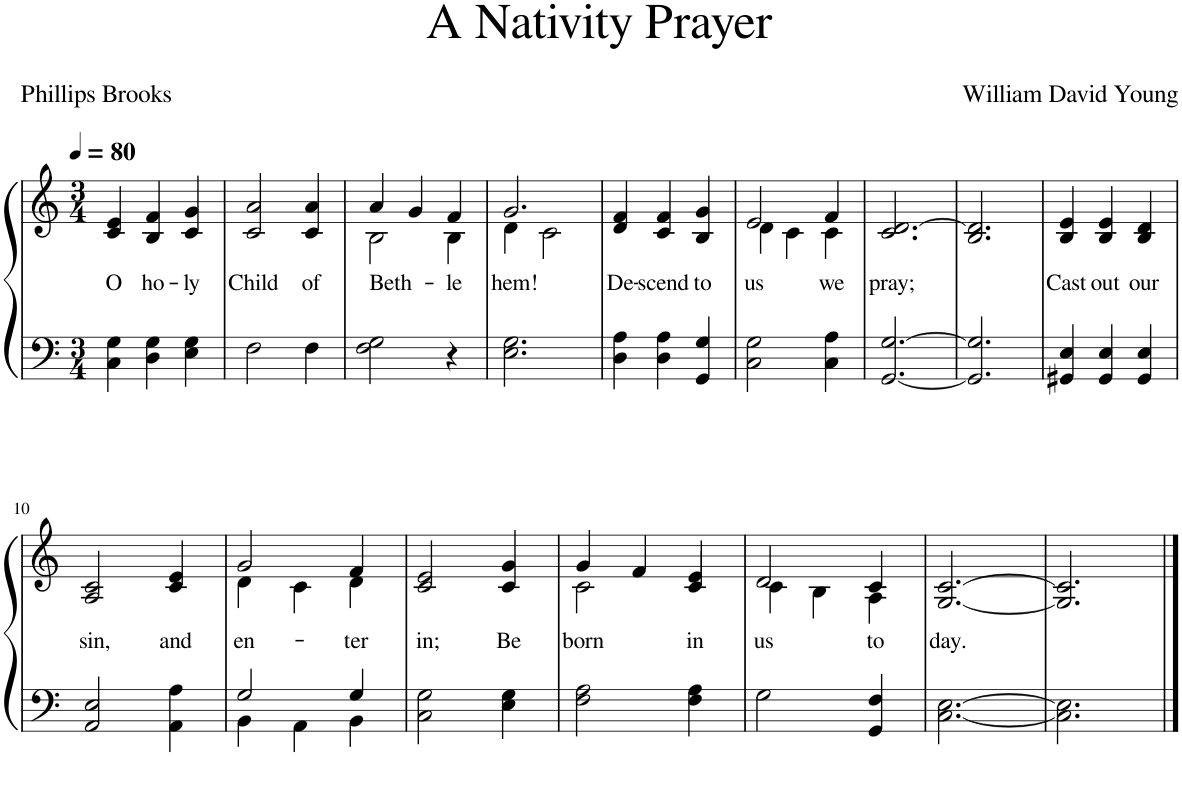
**kern	**kern	**text
*part1	*part1	*part1
*staff2	*staff1	*staff1
*I"Piano	*	*
*I'Pno.	*	*
*clefF4	*clefG2	*
*k[]	*k[]	*
*M3/4	*M3/4	*
*MM80	*MM80	*
=1	=1	=1
!	!	!LO:LY:b
4C\ 4G\	4c/ 4e/	O
!	!	!LO:LY:b
4D\ 4G\	4B/ 4f/	ho-
!	!	!LO:LY:b
4E\ 4G\	4c/ 4g/	-ly
=2	=2	=2
!	!	!LO:LY:b
2F\	2c/ 2a/	Child
!	!	!LO:LY:b
4F\	4c/ 4a/	of
=3	=3	=3
!	!	!LO:LY:b
*	*^	*
2F\ 2G\	4a/	2B\	Beth-
.	4g/	.	.
!	!	!	!LO:LY:b
4r	4f/	4B\	le
=4	=4	=4	=4
!	!	!	!LO:LY:b
2.E\ 2.G\	2.g/	4d\	hem!
.	.	2c\	.
=5	=5	=5	=5
!	!	!	!LO:LY:b
*	*v	*v	*
4D\ 4A\	4d/ 4f/	De-
!	!	!LO:LY:b
4D\ 4A\	4c/ 4f/	-scend
!	!	!LO:LY:b
4GG/ 4G/	4B/ 4g/	to
=6	=6	=6
!	!	!LO:LY:b
*	*^	*
2C\ 2G\	2e/	4d\	us
.	.	4c\	.
!	!	!	!LO:LY:b
4C\ 4A\	4f/	4c\	we
=7	=7	=7	=7
!	!	!	!LO:LY:b
*	*v	*v	*
[2.GG/ [2.G/	2.c/ [2.d/	pray;
=8	=8	=8
2.GG/] 2.G/]	2.B/ 2.d/]	.
=9	=9	=9
!	!	!LO:LY:b
4GG#X/ 4E/	4B/ 4e/	Cast
!	!	!LO:LY:b
4GG#/ 4E/	4B/ 4e/	out
!	!	!LO:LY:b
4GG#/ 4E/	4B/ 4d/	our
!!LO:LB:g=z
=10	=10	=10
!	!	!LO:LY:b
2AA/ 2E/	2A/ 2c/	sin,
!	!	!LO:LY:b
4AA\ 4A\	4c/ 4e/	and
=11	=11	=11
*^	*	*
!	!	!	!LO:LY:b
*	*	*^	*
2G/	4BB\	2g/	4d\	en-
.	4AA\	.	4c\	.
!	!	!	!	!LO:LY:b
4G/	4BB\	4f/	4d\	-ter
=12	=12	=12	=12	=12
!	!	!	!	!LO:LY:b
*v	*v	*	*	*
*	*v	*v	*
2C\ 2G\	2c/ 2e/	in;
!	!	!LO:LY:b
4E\ 4G\	4c/ 4g/	Be
=13	=13	=13
!	!	!LO:LY:b
*	*^	*
2F\ 2A\	2c\	4g/	born
.	.	4f/	.
!	!	!	!LO:LY:b
4F\ 4A\	4c/	4e/	in
=14	=14	=14	=14
!	!	!	!LO:LY:b
2G\	2d/	4c\	us
.	.	4B\	.
!	!	!	!LO:LY:b
4GG/ 4F/	4c/	4A\	to
=15	=15	=15	=15
!	!	!	!LO:LY:b
*	*v	*v	*
[2.C\ [2.E\	[2.G/ [2.c/	day.
=16	=16	=16
2.C\] 2.E\]	2.G/] 2.c/]	.
==	==	==
*-	*-	*-
